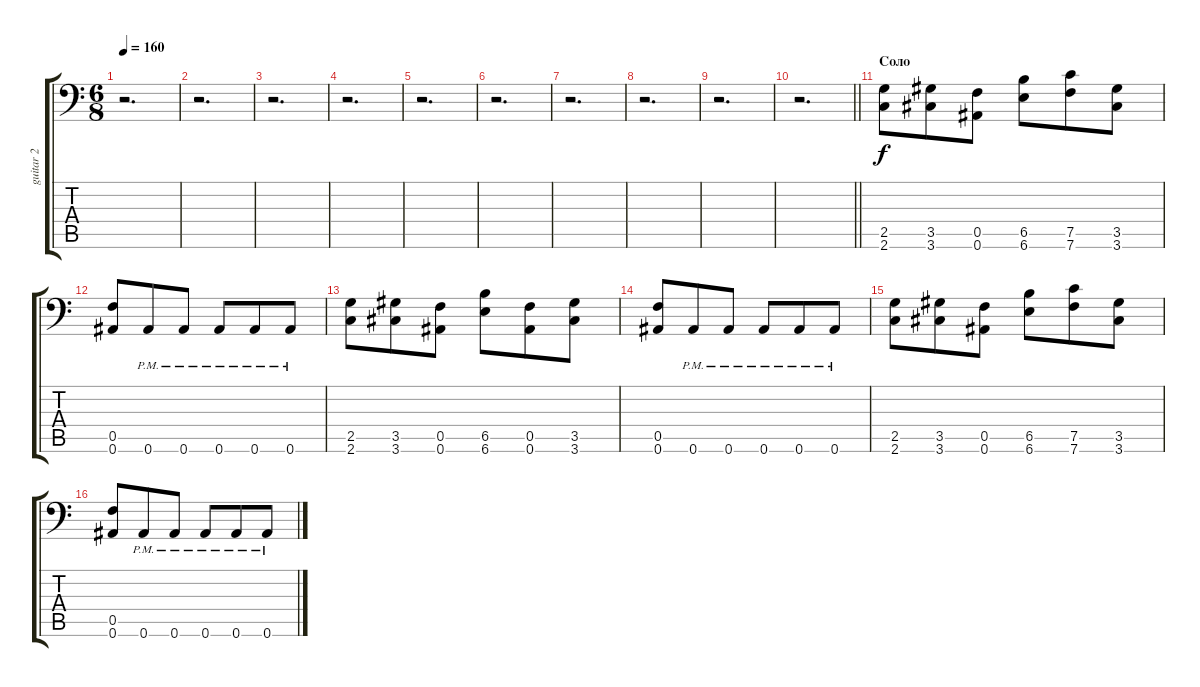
\track ("guitar 2" "guitar 2") {instrument distortionguitar}
\staff {score tabs}
\tuning (C4 G3 Eb3 Bb2 F2 Bb1) {hide}
\ts (6 8)
\tempo 160
\clef f4
\ks c
r.2{d dy f} |
r.2{d} |
r.2{d} |
r.2{d} |
r.2{d} |
r.2{d} |
r.2{d} |
r.2{d} |
r.2{d} |
\barLineRight lightlight
r.2{d} |
\section ("" "Соло")
(2.5 2.6).8 (3.5 3.6).8 (0.5 0.6).8 (6.5 6.6).8 (7.5 7.6).8 (3.5 3.6).8 |
(0.5 0.6).8 0.6{pm}.8 0.6{pm}.8 0.6{pm}.8 0.6{pm}.8 0.6{pm}.8 |
(2.5 2.6).8 (3.5 3.6).8 (0.5 0.6).8 (6.5 6.6).8 (0.5 0.6).8 (3.5 3.6).8 |
(0.5 0.6).8 0.6{pm}.8 0.6{pm}.8 0.6{pm}.8 0.6{pm}.8 0.6{pm}.8 |
(2.5 2.6).8 (3.5 3.6).8 (0.5 0.6).8 (6.5 6.6).8 (7.5 7.6).8 (3.5 3.6).8 |
(0.5 0.6).8 0.6{pm}.8 0.6{pm}.8 0.6{pm}.8 0.6{pm}.8 0.6{pm}.8
